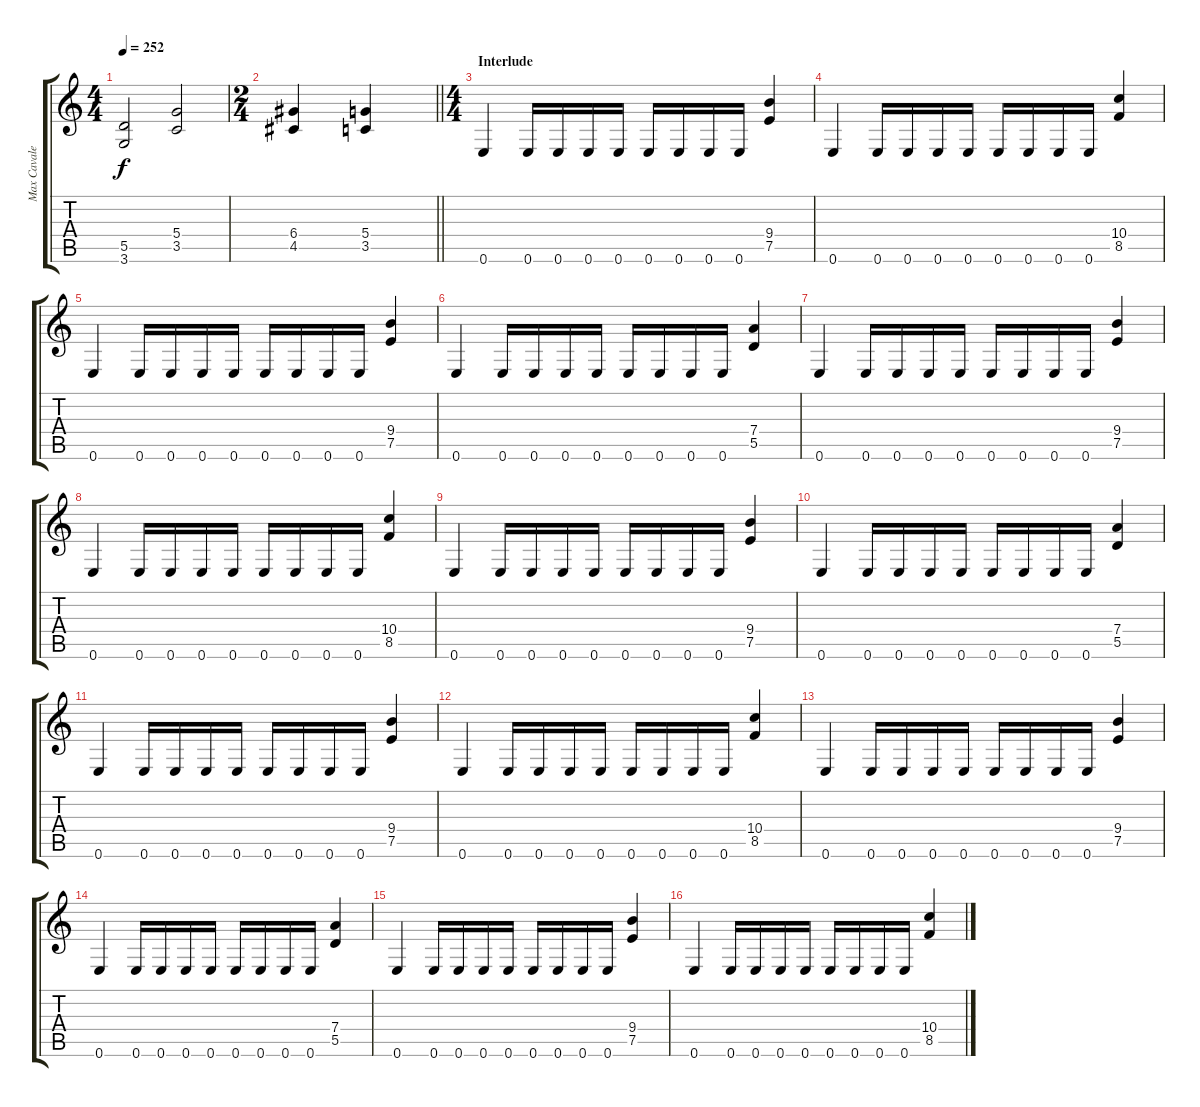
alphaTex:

\track ("Max Cavalera" "Max Cavale") {instrument overdrivenguitar}
\staff {score tabs}
\tuning (E4 B3 G3 D3 A2 E2) {hide}
\ts (4 4)
\tempo 252
\clef g2
\ks c
(5.5 3.6).2{dy f} (5.4 3.5).2 |
\ts (2 4)
\barLineRight lightlight
(6.4 4.5).4 (5.4 3.5).4 |
\ts (4 4)
\section ("" "Interlude")
0.6.4 0.6.16 0.6.16 0.6.16 0.6.16 0.6.16 0.6.16 0.6.16 0.6.16 (9.4 7.5).4 |
0.6.4 0.6.16 0.6.16 0.6.16 0.6.16 0.6.16 0.6.16 0.6.16 0.6.16 (10.4 8.5).4 |
0.6.4 0.6.16 0.6.16 0.6.16 0.6.16 0.6.16 0.6.16 0.6.16 0.6.16 (9.4 7.5).4 |
0.6.4 0.6.16 0.6.16 0.6.16 0.6.16 0.6.16 0.6.16 0.6.16 0.6.16 (7.4 5.5).4 |
0.6.4 0.6.16 0.6.16 0.6.16 0.6.16 0.6.16 0.6.16 0.6.16 0.6.16 (9.4 7.5).4 |
0.6.4 0.6.16 0.6.16 0.6.16 0.6.16 0.6.16 0.6.16 0.6.16 0.6.16 (10.4 8.5).4 |
0.6.4 0.6.16 0.6.16 0.6.16 0.6.16 0.6.16 0.6.16 0.6.16 0.6.16 (9.4 7.5).4 |
0.6.4 0.6.16 0.6.16 0.6.16 0.6.16 0.6.16 0.6.16 0.6.16 0.6.16 (7.4 5.5).4 |
0.6.4 0.6.16 0.6.16 0.6.16 0.6.16 0.6.16 0.6.16 0.6.16 0.6.16 (9.4 7.5).4 |
0.6.4 0.6.16 0.6.16 0.6.16 0.6.16 0.6.16 0.6.16 0.6.16 0.6.16 (10.4 8.5).4 |
0.6.4 0.6.16 0.6.16 0.6.16 0.6.16 0.6.16 0.6.16 0.6.16 0.6.16 (9.4 7.5).4 |
0.6.4 0.6.16 0.6.16 0.6.16 0.6.16 0.6.16 0.6.16 0.6.16 0.6.16 (7.4 5.5).4 |
0.6.4 0.6.16 0.6.16 0.6.16 0.6.16 0.6.16 0.6.16 0.6.16 0.6.16 (9.4 7.5).4 |
0.6.4 0.6.16 0.6.16 0.6.16 0.6.16 0.6.16 0.6.16 0.6.16 0.6.16 (10.4 8.5).4
